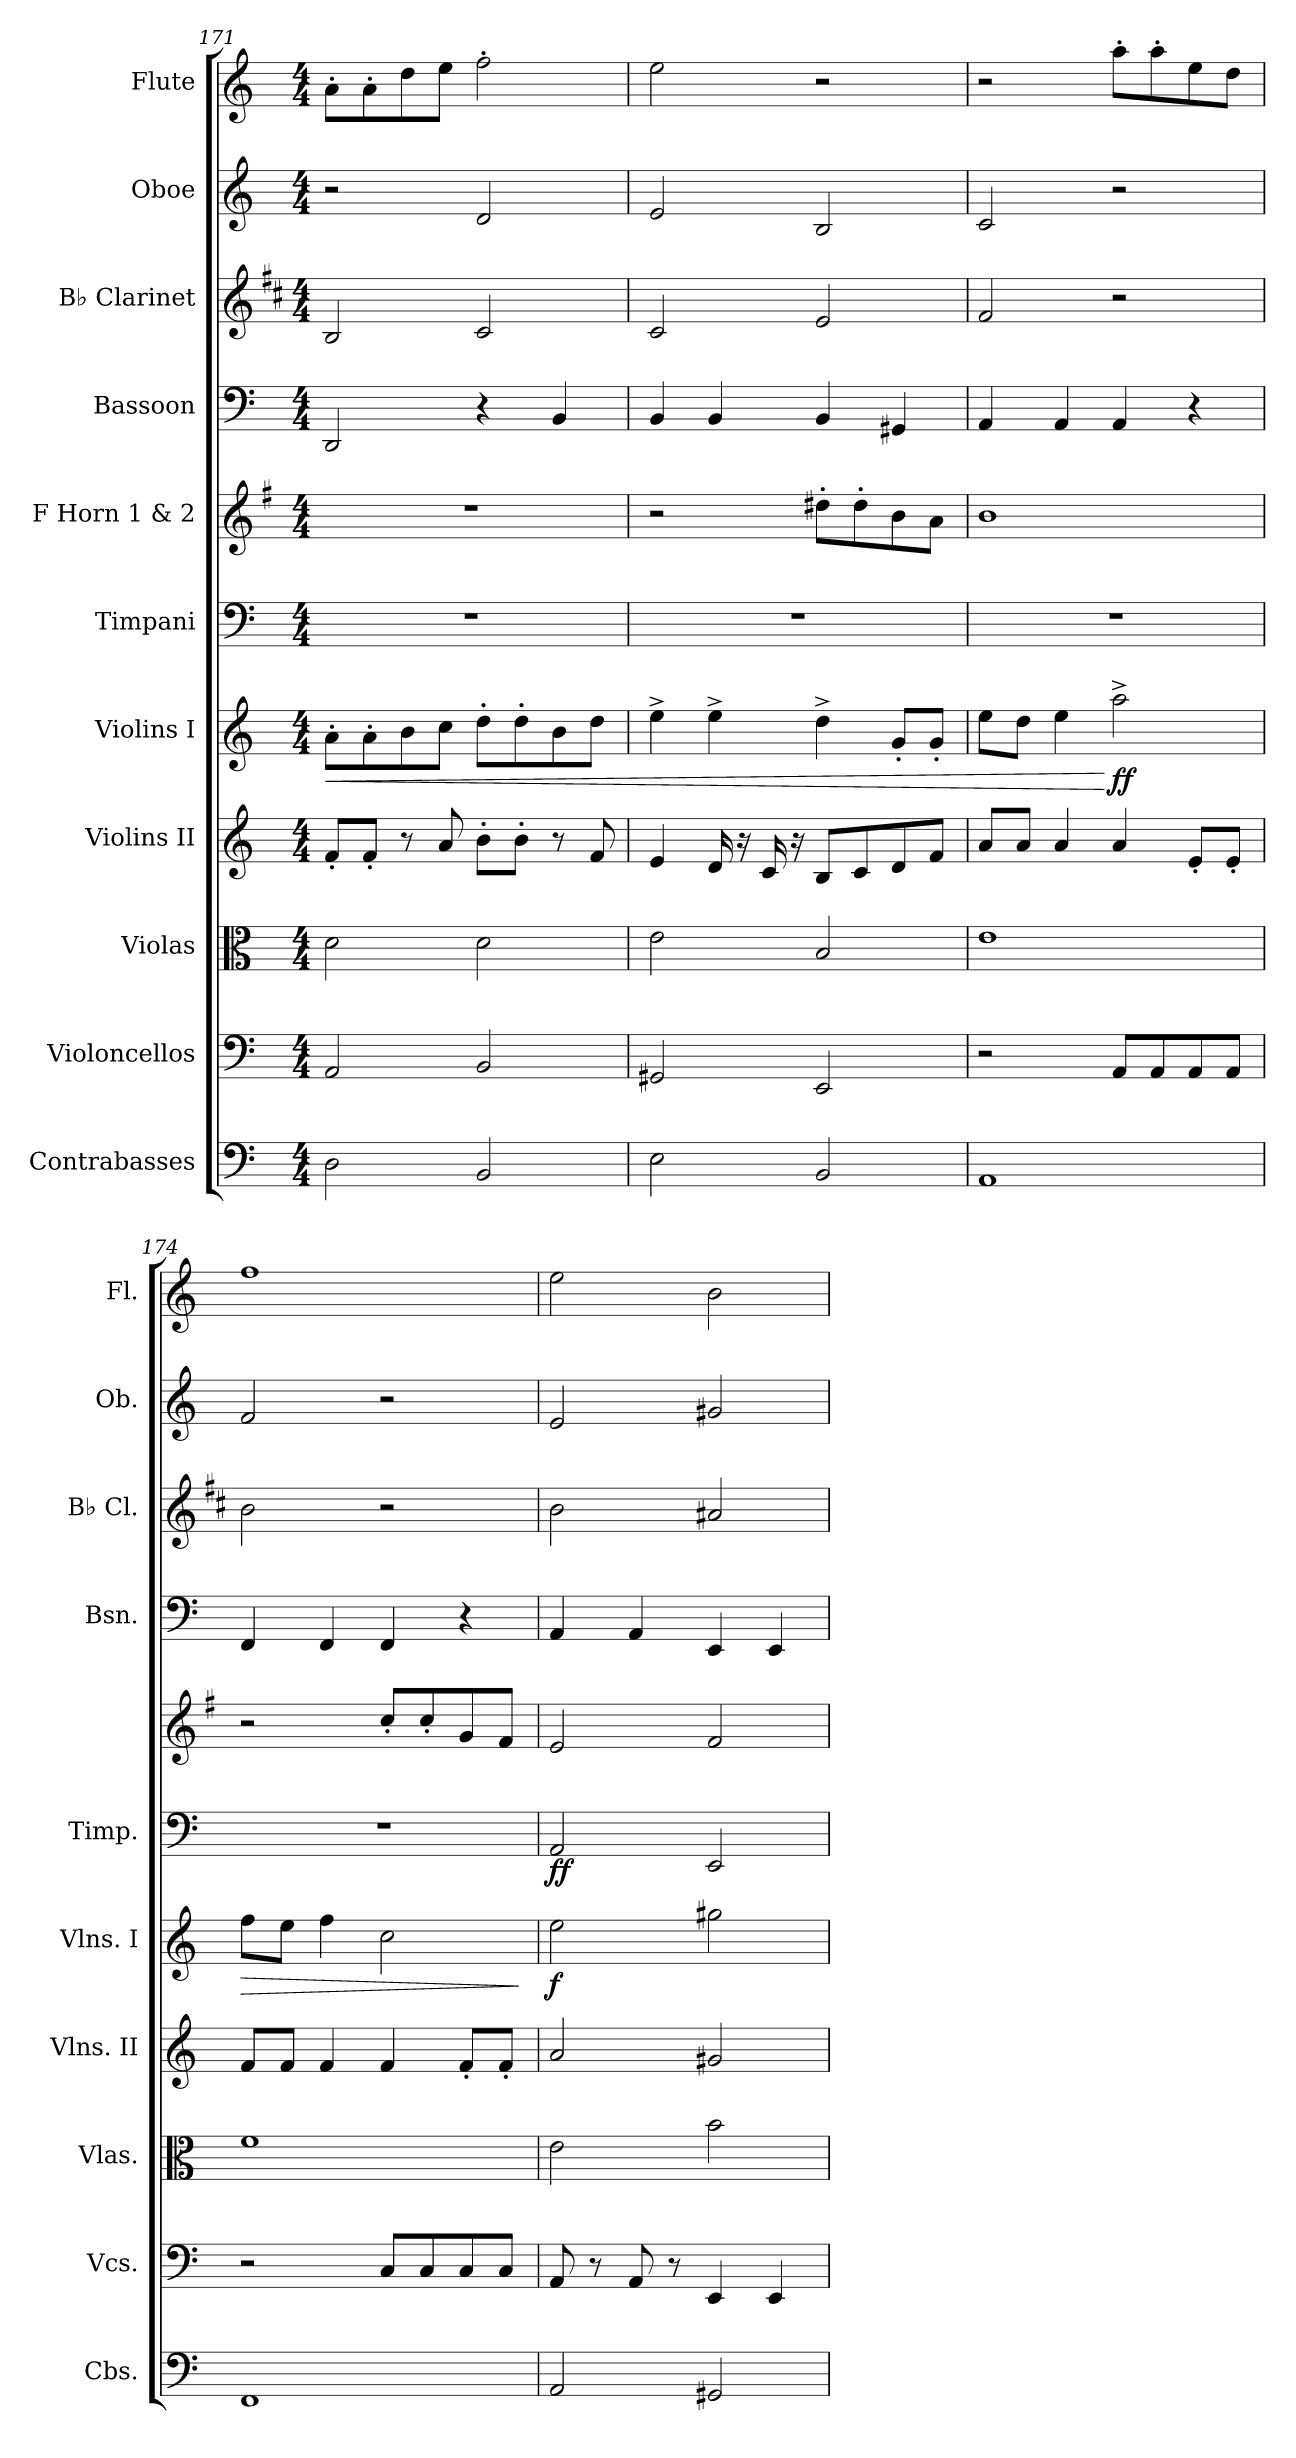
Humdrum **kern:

**kern	**kern	**kern	**kern	**kern	**dynam	**kern	**dynam	**kern	**kern	**kern	**kern	**kern
*part11	*part10	*part9	*part8	*part7	*part7	*part6	*part6	*part5	*part4	*part3	*part2	*part1
*staff11	*staff10	*staff9	*staff8	*staff7	*staff7	*staff6	*staff6	*staff5	*staff4	*staff3	*staff2	*staff1
*I"Contrabasses	*I"Violoncellos	*I"Violas	*I"Violins II	*I"Violins I	*	*I"Timpani	*	*I"F Horn 1 &amp; 2	*I"Bassoon	*I"B♭ Clarinet	*I"Oboe	*I"Flute
*I'Cbs.	*I'Vcs.	*I'Vlas.	*I'Vlns. II	*I'Vlns. I	*	*I'Timp.	*	*	*I'Bsn.	*I'B♭ Cl.	*I'Ob.	*I'Fl.
*clefF4	*clefF4	*clefC3	*clefG2	*clefG2	*	*clefF4	*	*clefG2	*clefF4	*clefG2	*clefG2	*clefG2
*ITrd7c12	*	*	*	*	*	*	*	*ITrd4c7	*	*ITrd1c2	*	*
*k[]	*k[]	*k[]	*k[]	*k[]	*	*k[]	*	*k[]	*k[]	*k[]	*k[]	*k[]
*M4/4	*M4/4	*M4/4	*M4/4	*M4/4	*	*M4/4	*	*M4/4	*M4/4	*M4/4	*M4/4	*M4/4
=171	=171	=171	=171	=171	=171	=171	=171	=171	=171	=171	=171	=171
!	!	!	!	!	!LO:HP:b	!	!	!	!	!	!	!
2DD\	2AA/	2d\	8f'/L	8a'\L	<	1r	.	1r	2DD/	2A/	2r	8a'\L
.	.	.	8f'/J	8a'\	.	.	.	.	.	.	.	8a'\
.	.	.	8r	8b\	.	.	.	.	.	.	.	8dd\
.	.	.	8a/	8cc\J	.	.	.	.	.	.	.	8ee\J
2BBB/	2BB/	2d\	8b'\L	8dd'\L	.	.	.	.	4r	2B/	2d/	2ff'\
.	.	.	8b'\J	8dd'\	.	.	.	.	.	.	.	.
.	.	.	8r	8b\	.	.	.	.	4BB/	.	.	.
.	.	.	8f/	8dd\J	.	.	.	.	.	.	.	.
=172	=172	=172	=172	=172	=172	=172	=172	=172	=172	=172	=172	=172
2EE\	2GG#X/	2e\	4e/	4ee^\	.	1r	.	2r	4BB/	2B/	2e/	2ee\
.	.	.	16d/	4ee^\	.	.	.	.	4BB/	.	.	.
.	.	.	16r	.	.	.	.	.	.	.	.	.
.	.	.	16c/	.	.	.	.	.	.	.	.	.
.	.	.	16r	.	.	.	.	.	.	.	.	.
2BBB/	2EE/	2B/	8B/L	4dd^\	.	.	.	8g#X'\L	4BB/	2d/	2B/	2r
.	.	.	8c/	.	.	.	.	8g#'\	.	.	.	.
.	.	.	8d/	8g'/L	.	.	.	8e\	4GG#X/	.	.	.
.	.	.	8f/J	8g'/J	.	.	.	8d\J	.	.	.	.
=173	=173	=173	=173	=173	=173	=173	=173	=173	=173	=173	=173	=173
1AAA	2r	1e	8a/L	8ee\L	.	1r	.	1e	4AA/	2e/	2c/	2r
.	.	.	8a/J	8dd\J	.	.	.	.	.	.	.	.
.	.	.	4a/	4ee\	.	.	.	.	4AA/	.	.	.
!	!	!	!	!	!LO:DY:n=1:b	!	!	!	!	!	!	!
.	8AA/L	.	4a/	2aa^\	[ ff	.	.	.	4AA/	2r	2r	8aa'\L
.	8AA/	.	.	.	.	.	.	.	.	.	.	8aa'\
.	8AA/	.	8e'/L	.	.	.	.	.	4r	.	.	8ee\
.	8AA/J	.	8e'/J	.	.	.	.	.	.	.	.	8dd\J
=174	=174	=174	=174	=174	=174	=174	=174	=174	=174	=174	=174	=174
!	!	!	!	!	!LO:HP:b	!	!	!	!	!	!	!
1FFF	2r	1f	8f/L	8ff\L	>	1r	.	2r	4FF/	2a\	2f/	1ff
.	.	.	8f/J	8ee\J	.	.	.	.	.	.	.	.
.	.	.	4f/	4ff\	.	.	.	.	4FF/	.	.	.
.	8C/L	.	4f/	2cc\	.	.	.	8f'/L	4FF/	2r	2r	.
.	8C/	.	.	.	.	.	.	8f'/	.	.	.	.
.	8C/	.	8f'/L	.	.	.	.	8c/	4r	.	.	.
.	8C/J	.	8f'/J	.	.	.	.	8B/J	.	.	.	.
.	.	.	.	.	]	.	.	.	.	.	.	.
=175	=175	=175	=175	=175	=175	=175	=175	=175	=175	=175	=175	=175
!	!	!	!	!	!LO:DY:b	!	!LO:DY:b	!	!	!	!	!
2AAA/	8AA/	2e\	2a/	2ee\	f	2AA/	ff	2A/	4AA/	2a\	2e/	2ee\
.	8r	.	.	.	.	.	.	.	.	.	.	.
.	8AA/	.	.	.	.	.	.	.	4AA/	.	.	.
.	8r	.	.	.	.	.	.	.	.	.	.	.
2GGG#X/	4EE/	2b\	2g#X/	2gg#X\	.	2EE/	.	2B/	4EE/	2g#X/	2g#X/	2b\
.	4EE/	.	.	.	.	.	.	.	4EE/	.	.	.
=	=	=	=	=	=	=	=	=	=	=	=	=
*-	*-	*-	*-	*-	*-	*-	*-	*-	*-	*-	*-	*-
